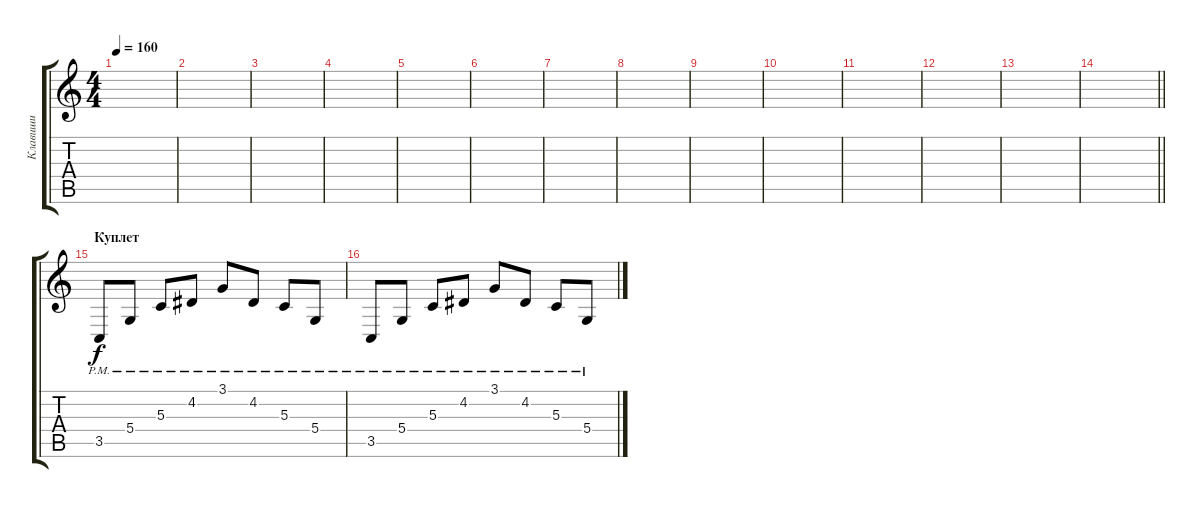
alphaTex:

\track ("Клавиши" "Клавиши") {instrument applause}
\staff {score tabs}
\tuning (E4 B3 G3 D3 A2 E2) {hide}
\ts (4 4)
\tempo 160
\clef g2
\ks c
|
|
|
|
|
|
|
|
|
|
|
|
|
\barLineRight lightlight
|
\section ("" "Куплет")
3.5{pm}.8{volume 16 instrument electricguitarclean} 5.4{pm}.8 5.3{pm}.8 4.2{pm}.8 3.1{pm}.8 4.2{pm}.8 5.3{pm}.8 5.4{pm}.8 |
3.5{pm}.8 5.4{pm}.8 5.3{pm}.8 4.2{pm}.8 3.1{pm}.8 4.2{pm}.8 5.3{pm}.8 5.4{pm}.8
